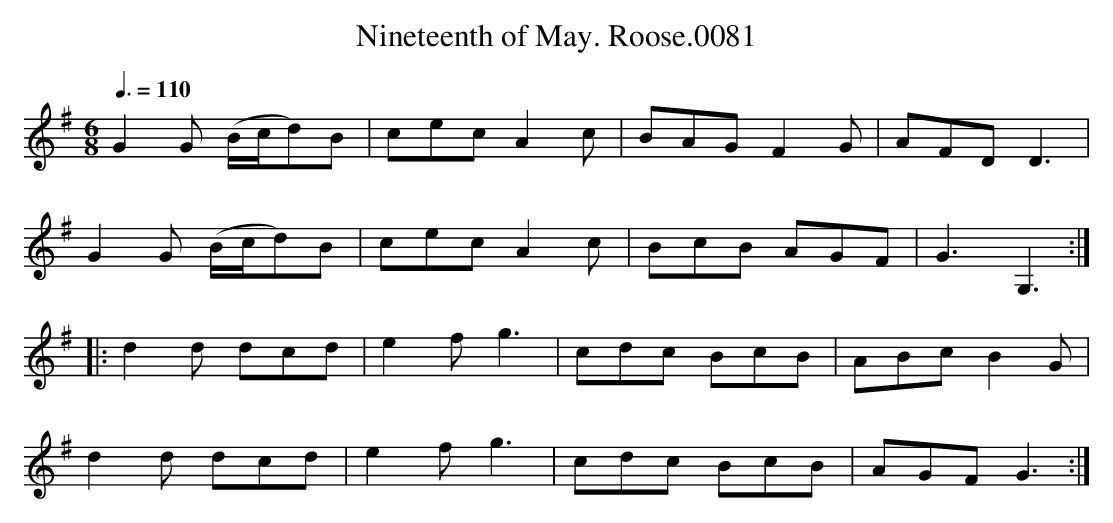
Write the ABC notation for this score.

X:1
T:Nineteenth of May. Roose.0081
Q:3/8=110
M:6/8
L:1/8
K:G
G2 G (B/c/d)B|cec A2 c|BAG F2 G|AFD D3|
G2 G (B/c/d)B|cec A2 c|BcB AGF|G3 G,3:|
|:d2 d dcd|e2 f g3|cdc BcB|ABc B2G|
d2 d dcd|e2 f g3|cdc BcB|AGF G3:|
